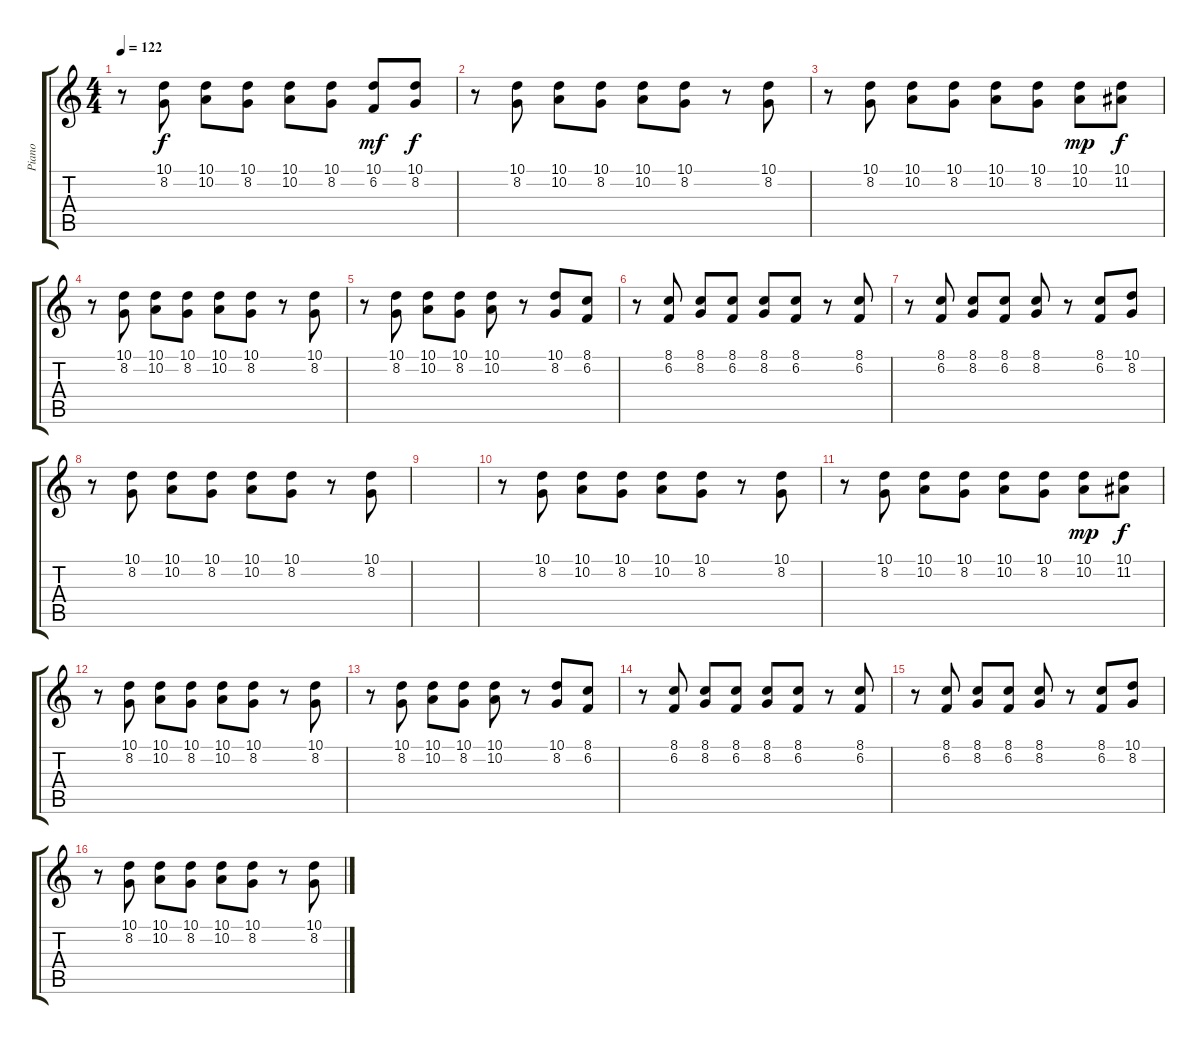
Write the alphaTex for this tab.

\track ("Piano" "Piano") {instrument brightacousticpiano}
\staff {score tabs}
\tuning (E4 B3 G3 D3 A2 E2) {hide}
\ts (4 4)
\tempo 122
\clef g2
\ks c
r.8{dy f} (10.1 8.2).8 (10.1 10.2).8 (10.1 8.2).8 (10.1 10.2).8 (10.1 8.2).8 (10.1 6.2).8{dy mf} (10.1 8.2).8{dy f} |
r.8 (10.1 8.2).8 (10.1 10.2).8 (10.1 8.2).8 (10.1 10.2).8 (10.1 8.2).8 r.8 (10.1 8.2).8 |
r.8 (10.1 8.2).8 (10.1 10.2).8 (10.1 8.2).8 (10.1 10.2).8 (10.1 8.2).8 (10.1 10.2).8{dy mp} (10.1 11.2).8{dy f} |
r.8 (10.1 8.2).8 (10.1 10.2).8 (10.1 8.2).8 (10.1 10.2).8 (10.1 8.2).8 r.8 (10.1 8.2).8 |
r.8 (10.1 8.2).8 (10.1 10.2).8 (10.1 8.2).8 (10.1 10.2).8 r.8 (10.1 8.2).8 (8.1 6.2).8 |
r.8 (8.1 6.2).8 (8.1 8.2).8 (8.1 6.2).8 (8.1 8.2).8 (8.1 6.2).8 r.8 (8.1 6.2).8 |
r.8 (8.1 6.2).8 (8.1 8.2).8 (8.1 6.2).8 (8.1 8.2).8 r.8 (8.1 6.2).8 (10.1 8.2).8 |
r.8 (10.1 8.2).8 (10.1 10.2).8 (10.1 8.2).8 (10.1 10.2).8 (10.1 8.2).8 r.8 (10.1 8.2).8 |
|
r.8 (10.1 8.2).8 (10.1 10.2).8 (10.1 8.2).8 (10.1 10.2).8 (10.1 8.2).8 r.8 (10.1 8.2).8 |
r.8 (10.1 8.2).8 (10.1 10.2).8 (10.1 8.2).8 (10.1 10.2).8 (10.1 8.2).8 (10.1 10.2).8{dy mp} (10.1 11.2).8{dy f} |
r.8 (10.1 8.2).8 (10.1 10.2).8 (10.1 8.2).8 (10.1 10.2).8 (10.1 8.2).8 r.8 (10.1 8.2).8 |
r.8 (10.1 8.2).8 (10.1 10.2).8 (10.1 8.2).8 (10.1 10.2).8 r.8 (10.1 8.2).8 (8.1 6.2).8 |
r.8 (8.1 6.2).8 (8.1 8.2).8 (8.1 6.2).8 (8.1 8.2).8 (8.1 6.2).8 r.8 (8.1 6.2).8 |
r.8 (8.1 6.2).8 (8.1 8.2).8 (8.1 6.2).8 (8.1 8.2).8 r.8 (8.1 6.2).8 (10.1 8.2).8 |
r.8 (10.1 8.2).8 (10.1 10.2).8 (10.1 8.2).8 (10.1 10.2).8 (10.1 8.2).8 r.8 (10.1 8.2).8
